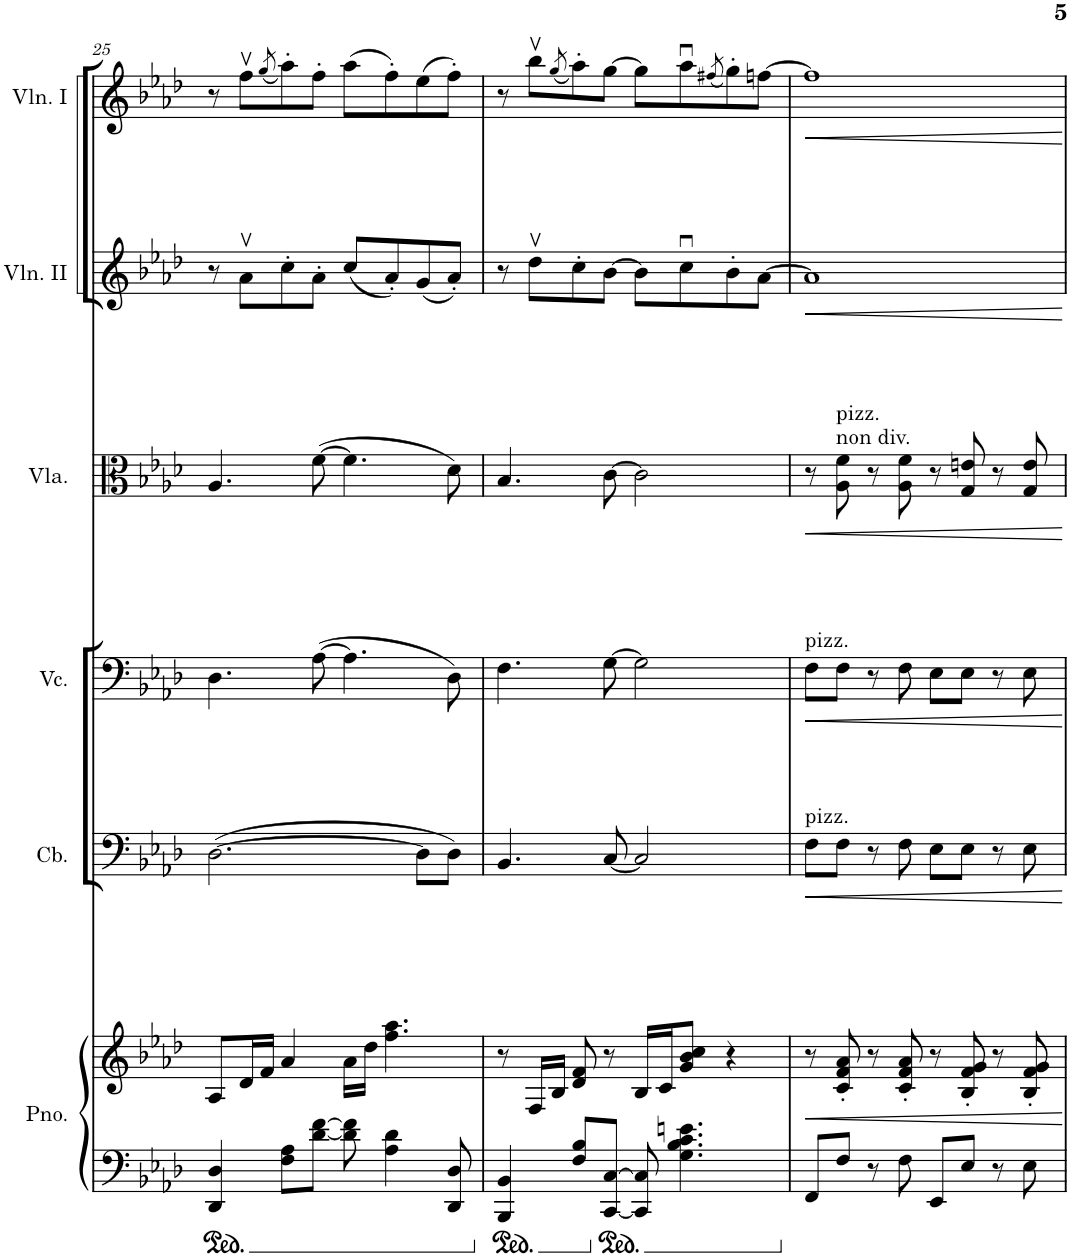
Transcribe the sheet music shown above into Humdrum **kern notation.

**kern	**kern	**kern	**kern	**kern	**kern	**kern	**kern
*part7	*part7	*part6	*part5	*part4	*part3	*part2	*part1
*staff8	*staff7	*staff6	*staff5	*staff4	*staff3	*staff2	*staff1
*I"Piano	*	*I"Contrabass	*I"Violoncello	*I"Viola	*I"Violin II	*I"Violin I	*I"Violin
*I'Pno.	*	*I'Cb.	*I'Vc.	*I'Vla.	*I'Vln. II	*I'Vln. I	*I'Vln.
!!LO:PB:g=z
*clefF4	*clefG2	*clefF4	*clefF4	*clefC3	*clefG2	*clefG2	*clefG2
*	*	*Trd7c12	*	*	*	*	*
*k[b-e-a-d-]	*k[b-e-a-d-]	*k[b-e-a-d-]	*k[b-e-a-d-]	*k[b-e-a-d-]	*k[b-e-a-d-]	*k[b-e-a-d-]	*k[b-e-a-d-]
*M4/4	*M4/4	*M4/4	*M4/4	*M4/4	*M4/4	*M4/4	*M4/4
=25	=25	=25	=25	=25	=25	=25	=25
4DD-/ 4D-/	8A-/L	([2.D-\	4.D-\	4.A-/	8r	8r	1r
.	16d-/L	.	.	.	8a-v\L	8ffv\L	.
.	16f/JJ	.	.	.	.	.	.
.	.	.	.	.	.	(8qgg/	.
8F\ 8A-\L	4a-/	.	.	.	8cc'\	8aa-'\)	.
[8d-\ [8f\J	.	.	([8A-\	([8f\	8a-'\J	8ff'\J	.
8d-\] 8f\]	16a-\LL	.	4.A-\]	4.f\]	(8cc/L	(8aa-\L	.
.	16dd-\JJ	.	.	.	.	.	.
4A-\ 4d-\	4.ff\ 4.aa-\	.	.	.	8a-'/)	8ff'\)	.
.	.	8D-\L]	.	.	(8g/	(8ee-\	.
8DD-/ 8D-/	.	8D-\J)	8D-\)	8d-\)	8a-'/J)	8ff'\J)	.
=26	=26	=26	=26	=26	=26	=26	=26
4BBB-/ 4BB-/	8r	4.BB-/	4.F\	4.B-/	8r	8r	1r
.	16F/LL	.	.	.	8dd-v\L	8bb-v\L	.
.	16B-/JJ	.	.	.	.	.	.
.	.	.	.	.	.	(8qgg/	.
8F/ 8B-/L	8d-/ 8f/	.	.	.	8cc'\	8aa-'\)	.
[8CC/ [8C/J	8r	[8C/	[8G\	[8c\	[8b-\J	[8gg\J	.
8CC/] 8C/]	16B-/LL	2C/]	2G\]	2c\]	8b-\L]	8gg\L]	.
.	16c/J	.	.	.	.	.	.
4.G\ 4.B-\ 4.c\ 4.en\	8g/ 8b-/ 8cc/J	.	.	.	8ccu\	8aa-u\	.
.	.	.	.	.	.	(8qff#X/	.
.	4r	.	.	.	8b-'\	8gg'\)	.
.	.	.	.	.	[8a-\J	[8ffn\J	.
=27	=27	=27	=27	=27	=27	=27	=27
!	!	!	!LO:TX:a:t=pizz.	!	!	!	!
!	!	!LO:TX:a:t=pizz.	!	!	!	!	!
8FF/L	8r	8F\L	8F\L	8r	1a-]	1ff]	1r
!	!	!	!	!LO:TX:a:t=pizz.	!	!	!
!	!	!	!	!LO:TX:a:t=non div.	!	!	!
8F/J	8c/' 8f/' 8a-/'	8F\J	8F\J	8A-\ 8f\	.	.	.
8r	8r	8r	8r	8r	.	.	.
8F\	8c/' 8f/' 8a-/'	8F\	8F\	8A-\ 8f\	.	.	.
8EE-/L	8r	8E-\L	8E-\L	8r	.	.	.
8E-/J	8B-/' 8f/' 8g/'	8E-\J	8E-\J	8G/ 8en/	.	.	.
8r	8r	8r	8r	8r	.	.	.
8E-\	8B-/' 8f/' 8g/'	8E-\	8E-\	8G/ 8e/	.	.	.
=	=	=	=	=	=	=	=
*-	*-	*-	*-	*-	*-	*-	*-
